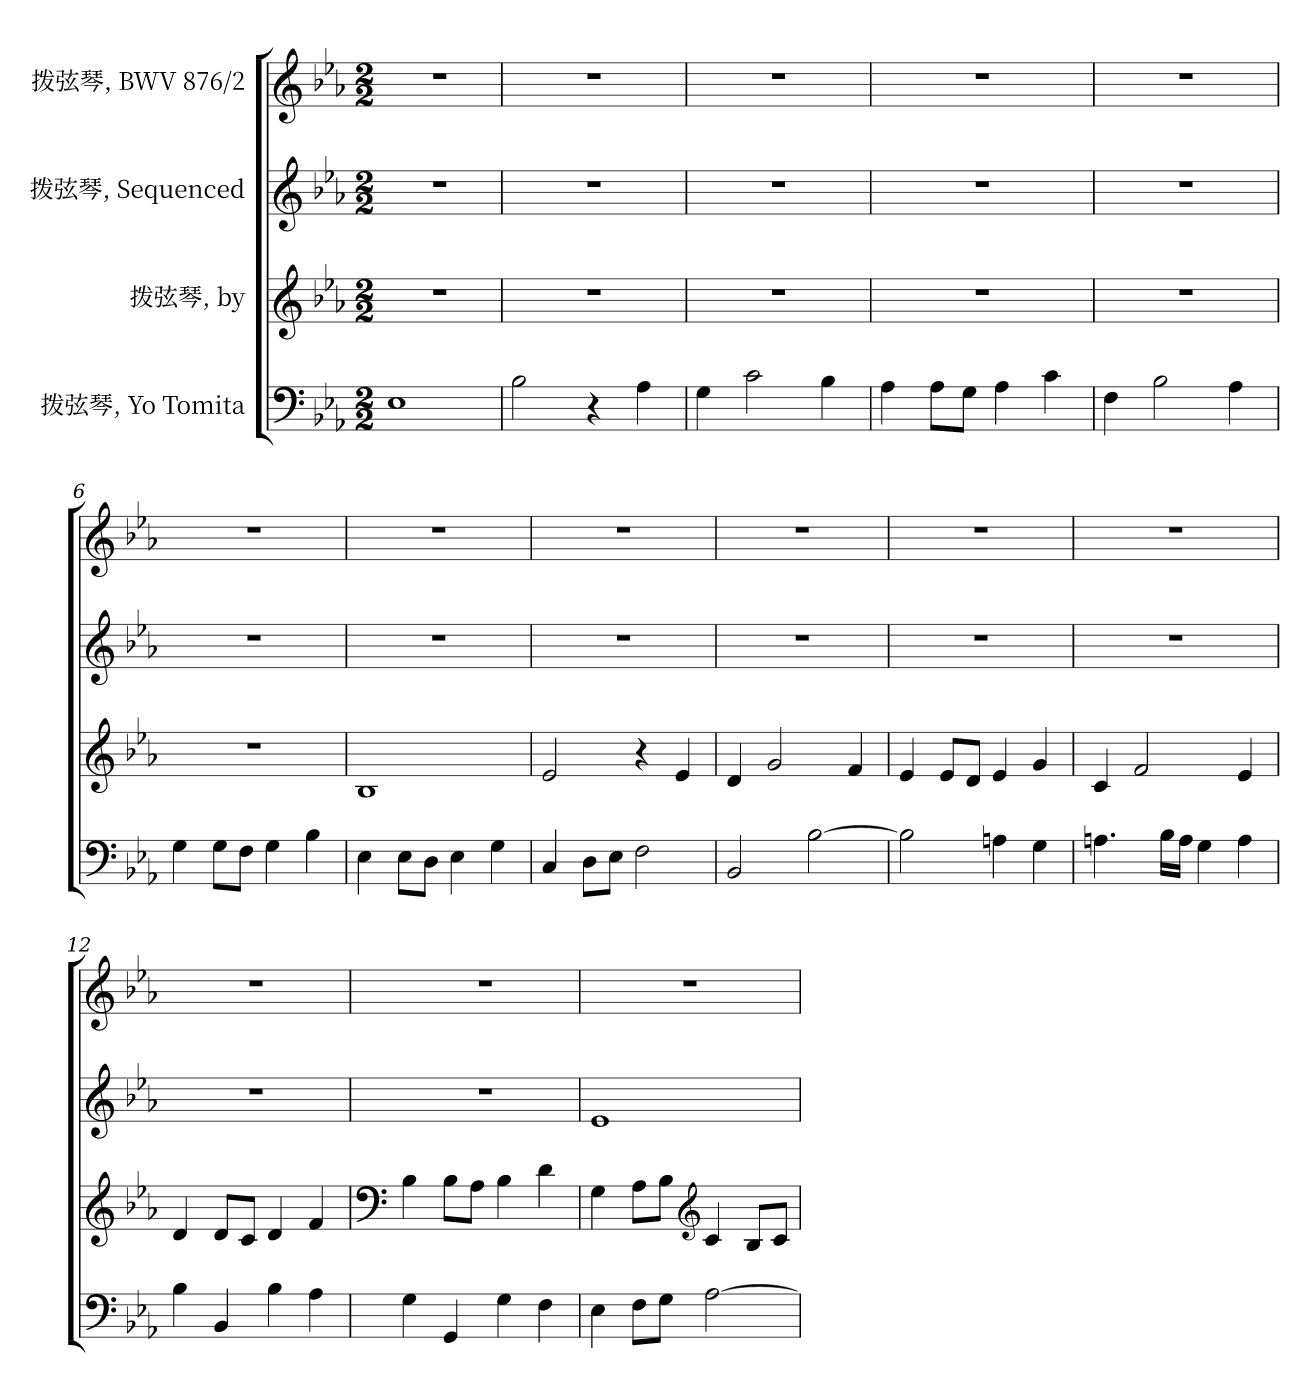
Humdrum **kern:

**kern	**kern	**kern	**kern
*part4	*part3	*part2	*part1
*staff4	*staff3	*staff2	*staff1
*I"拨弦琴, Yo Tomita	*I"拨弦琴, by	*I"拨弦琴, Sequenced	*I"拨弦琴, BWV 876/2
*clefF4	*clefG2	*clefG2	*clefG2
*k[b-e-a-]	*k[b-e-a-]	*k[b-e-a-]	*k[b-e-a-]
*M2/2	*M2/2	*M2/2	*M2/2
*MM150	*MM150	*MM150	*MM150
=1	=1	=1	=1
1E-	1r	1r	1r
=2	=2	=2	=2
2B-\	1r	1r	1r
4r	.	.	.
4A-\	.	.	.
=3	=3	=3	=3
4G\	1r	1r	1r
2c\	.	.	.
4B-\	.	.	.
=4	=4	=4	=4
4A-\	1r	1r	1r
8A-\L	.	.	.
8G\J	.	.	.
4A-\	.	.	.
4c\	.	.	.
=5	=5	=5	=5
4F\	1r	1r	1r
2B-\	.	.	.
4A-\	.	.	.
=6	=6	=6	=6
4G\	1r	1r	1r
8G\L	.	.	.
8F\J	.	.	.
4G\	.	.	.
4B-\	.	.	.
=7	=7	=7	=7
4E-\	1B-	1r	1r
8E-\L	.	.	.
8D\J	.	.	.
4E-\	.	.	.
4G\	.	.	.
!!LO:LB:g=z
=8	=8	=8	=8
4C/	2e-/	1r	1r
8D\L	.	.	.
8E-\J	.	.	.
2F\	4r	.	.
.	4e-/	.	.
=9	=9	=9	=9
2BB-/	4d/	1r	1r
.	2g/	.	.
[2B-\	.	.	.
.	4f/	.	.
=10	=10	=10	=10
2B-\]	4e-/	1r	1r
.	8e-/L	.	.
.	8d/J	.	.
4An\	4e-/	.	.
4G\	4g/	.	.
=11	=11	=11	=11
4.An\	4c/	1r	1r
.	2f/	.	.
16B-\LL	.	.	.
16A\JJ	.	.	.
4G\	.	.	.
4A\	4e-/	.	.
=12	=12	=12	=12
4B-\	4d/	1r	1r
4BB-/	8d/L	.	.
.	8c/J	.	.
4B-\	4d/	.	.
4A-\	4f/	.	.
=13	=13	=13	=13
*	*clefF4	*	*
4G\	4B-\	1r	1r
4GG/	8B-\L	.	.
.	8A-\J	.	.
4G\	4B-\	.	.
4F\	4d\	.	.
!!LO:LB:g=z
=14	=14	=14	=14
4E-\	4G\	1e-	1r
8F\L	8A-\L	.	.
8G\J	8B-\J	.	.
*	*clefG2	*	*
[2A-\	4c/	.	.
.	8B-/L	.	.
.	8c/J	.	.
=	=	=	=
*-	*-	*-	*-
